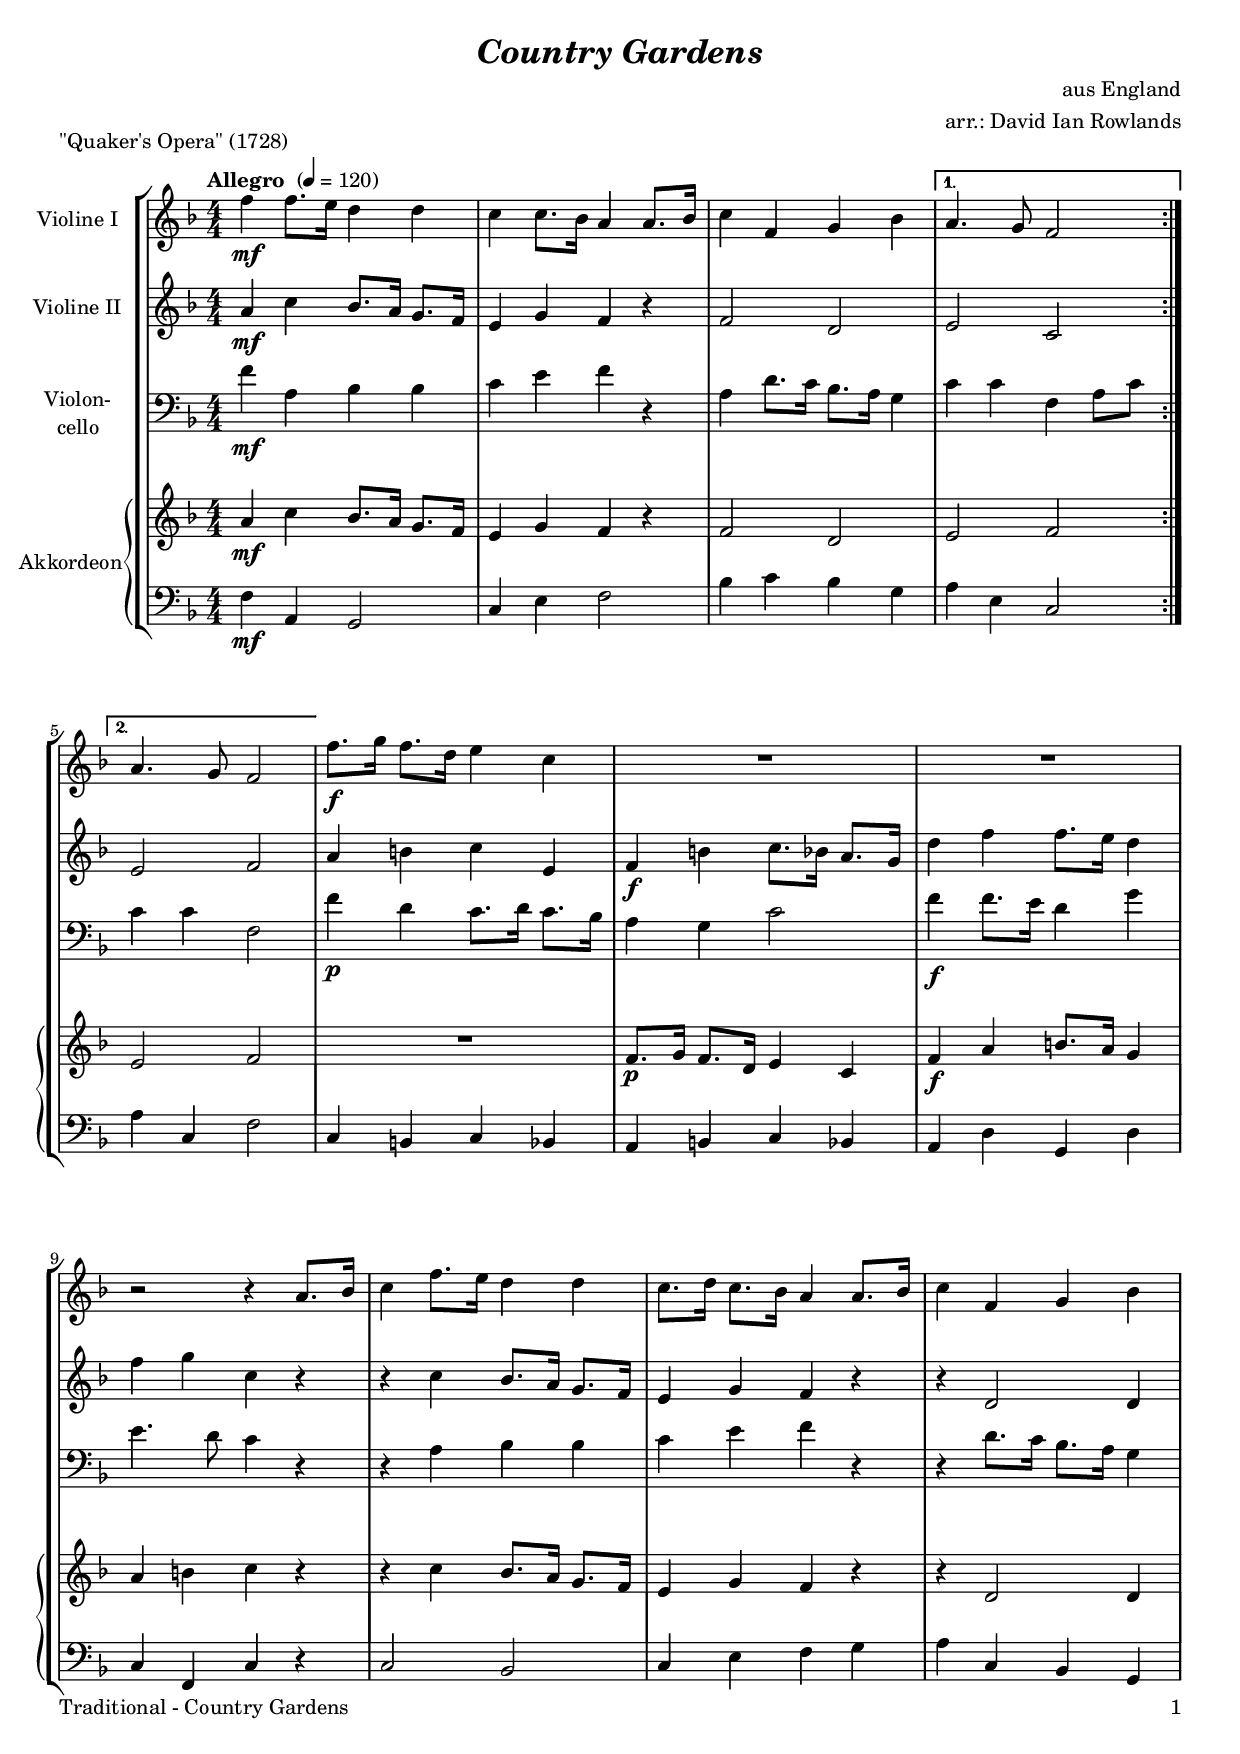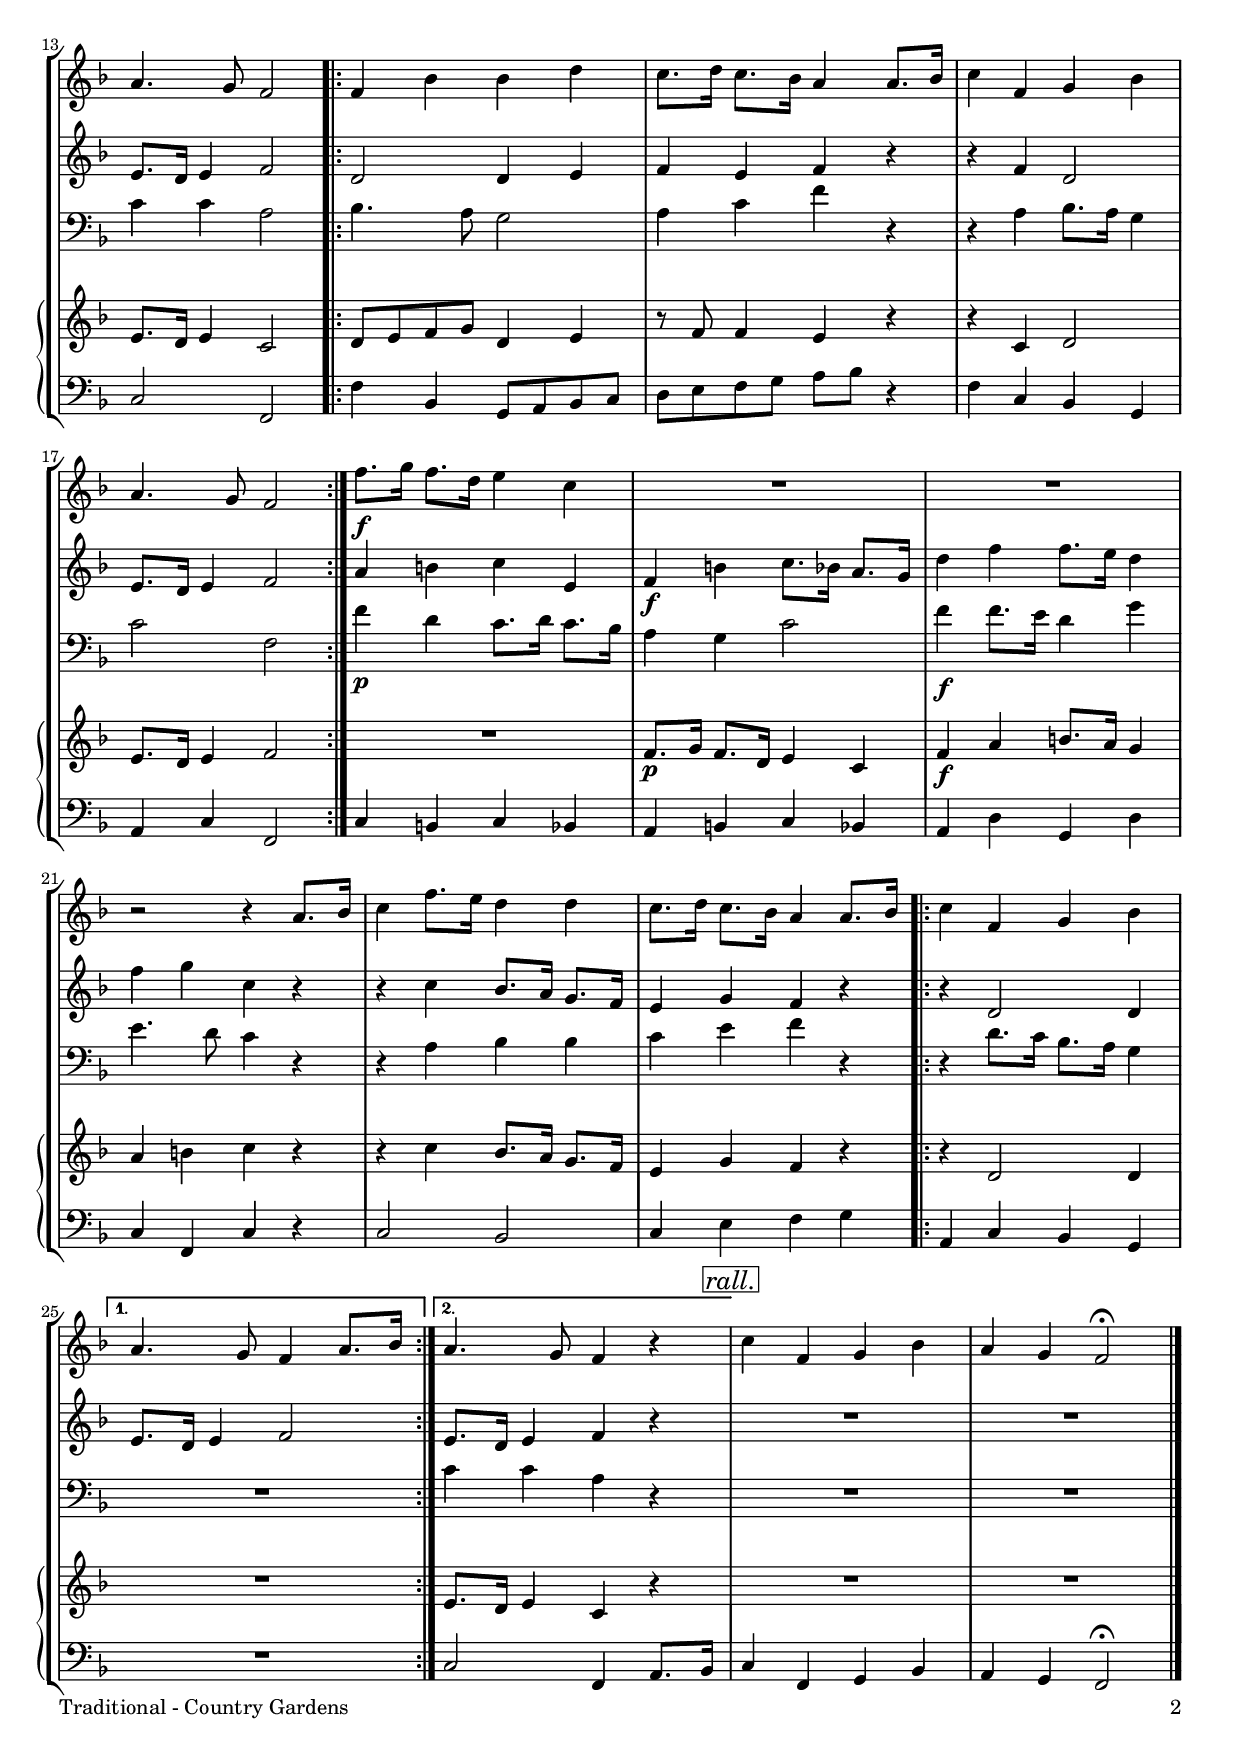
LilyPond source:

\version "2.24.4"
\include "deutsch.ly"

#(set-global-staff-size 18)

\header {
  title       = \markup \bold \italic "Country Gardens"
  composer    = "aus England"
  arranger    = "arr.: David Ian Rowlands"
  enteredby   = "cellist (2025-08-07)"
  piece       = "\"Quaker's Opera\" (1728)"
}

voiceconsts = {
  \key f \major
  \time 4/4
  \numericTimeSignature
  \compressEmptyMeasures
% Set default beaming for all staves
%  \set Timing.beamExceptions = #'()
%  \set Timing.baseMoment     = #(ly:make-moment 1 4)
%  \set Timing.beatStructure  = #'(1 1 1)
  \tempo "Allegro " 4=120
}

mipz = "pizzicato strings"
mivl = "violin"
miba = "cello"
% mikl = "bright acoustic"
% mikl = "church organ"
mikl = "concertina"

rall = \mark \markup \box \italic "rall."

va = \relative c'' {
  \voiceconsts

  \repeat volta 2 {
    f4\mf f8. e16 d4 d
    c c8. b16 a4 a8. b16
    c4 f, g b
  }
  \alternative {
    { a4. g8 f2 }
    { a4. g8 f2  }
  }

  f'8.\f g16 f8. d16 e4 c
  R1*2
  r2 r4 a8. b16

  c4 f8. e16 d4 d
  c8. d16 c8. b16 a4 a8. b16
  c4 f, g b
  a4. g8 f2

  \repeat volta 2 {
    f4 b b d
    c8. d16 c8. b16 a4 a8. b16
    c4 f, g b
    a4. g8 f2
  }
  
  f'8.\f g16 f8. d16 e4 c
  R1*2
  r2 r4 a8. b16

  c4 f8. e16 d4 d
  c8. d16 c8. b16 a4 a8. b16

  \repeat volta 2 {
    c4 f, g b
  }
  \alternative {
    { a4. g8 f4 a8. b16 }
    { a4. g8 f4 r }
  } \rall
  c' f, g b
  a g f2\fermata \bar "|."
}

vb = \relative c'' {
  \voiceconsts

  \repeat volta 2 {
    a4\mf c b8. a16 g8. f16
    e4 g f r
    f2 d
  }
  \alternative {
    { e c }
    { e f }
  }

  a4 h c e,
  f\f h c8. b16 a8. g16
  d'4 f f8. e16 d4
  f g c, r

  r c b8. a16 g8. f16
  e4 g f r
  r d2 d4
  e8. d16 e4 f2

  \repeat volta 2 {
    d d4 e
    f e f r
    r f d2
    e8. d16 e4 f2
  }
  
  a4 h c e,
  f\f h c8. b16 a8. g16
  d'4 f f8. e16 d4
  f g c, r

  r c b8. a16 g8. f16
  e4 g f r

  \repeat volta 2 {
    r d2 d4
  }
  \alternative {
    { e8. d16 e4 f2 }
    { e8. d16 e4 f r }
  } \rall
  R1*2 \bar "|."
}

vc = \relative c' {
  \voiceconsts
  \clef "bass"
  
  \repeat volta 2 {
    f4\mf a, b b
    c e f r
    a, d8. c16 b8. a16 g4
  }
  \alternative {
    { c c f, a8 c  }
    { c4 c f,2 }
  }

  f'4\p d c8. d16 c8. b16
  a4 g c2
  f4\f f8. e16 d4 g
  e4. d8 c4 r

  r a b b
  c e f r
  r d8. c16 b8. a16 g4
  c c a2

  \repeat volta 2 {

    b4. a8 g2
    a4 c f r
    r a, b8. a16 g4
    c2 f,
  }

  f'4\p d c8. d16 c8. b16
  a4 g c2
  f4\f f8. e16 d4 g
  e4. d8 c4 r

  r a b b
  c e f r

  \repeat volta 2 {
    r d8. c16 b8. a16 g4
  }
  \alternative {
    { R1 }
    { c4 c a r }
  } \rall
  R1*2 \bar "|."
}

vd = \relative c'' {
  \voiceconsts
  
  \repeat volta 2 {
    a4\mf c b8. a16 g8. f16
    e4 g f r
    f2 d
  }
  \alternative {
    { e f }
    { e f }
  }

  R1
  f8.\p g16 f8. d16 e4 c
  f\f a h8. a16 g4
  a h c r

  r c b8. a16 g8. f16
  e4 g f r
  r d2 d4
  e8. d16 e4 c2

  \repeat volta 2 {
    d8 e f g d4 e
    r8 f f4 e r
    r c d2
    e8. d16 e4 f2
  }
  
  R1
  f8.\p g16 f8. d16 e4 c
  f\f a h8. a16 g4
  a h c r

  r c b8. a16 g8. f16
  e4 g f r

  \repeat volta 2 {
    r d2 d4
  }
  \alternative {
    { R1 }
    { e8. d16 e4 c r }
  } \rall
  R1*2 \bar "|."
}

ve = \relative c {
  \voiceconsts
  \clef "bass"
  
  \repeat volta 2 {
    f4\mf a, g2
    c4 e f2
    b4 c b g
  }
  \alternative {
    { a e c2 }
    { a'4 c, f2 }
  }

  c4 h c b
  a h c b
  a d g, d'
  c f, c' r

  c2 b
  c4 e f g
  a c, b g
  c2 f,

  \repeat volta 2 {
    f'4 b, g8 a b c
    d e f g a b r4
    f c b g
    a c f,2
  }

  c'4 h c b
  a h c b
  a d g, d'
  c f, c' r

  c2 b
  c4 e f g

  \repeat volta 2 {
    a, c b g
  }
  \alternative {
    { R1 }
    { c2 f,4 a8. b16 }
  } \rall
  c4 f, g b
  a g f2\fermata \bar "|."
}


music = \new StaffGroup <<
  \new Staff {
    \set Staff.midiInstrument = \mivl
    \set Staff.instrumentName = \markup \center-column { "Violine I" }
    \transpose f f { \va }
  }

  \new Staff {
    \set Staff.midiInstrument = \mivl
    \set Staff.instrumentName = \markup \center-column { "Violine II" }
    \transpose f f { \vb }
  }

  \new Staff {
    \set Staff.midiInstrument = \miba
    \set Staff.instrumentName = \markup \center-column { "Violon-" "cello" }
    \transpose f f { \vc }
  }

  \new PianoStaff <<
    \set PianoStaff.midiInstrument = \mikl
    \set PianoStaff.instrumentName = \markup \center-column { "Akkordeon" }
    <<
      \new Staff {
	\transpose f f { \vd }
      }
      
      %    \new Dynamics \vdy
      
      \new Staff {
	\transpose f f { \ve }
      }
    >>  
  >>
>>

\book {
  \paper {
    print-page-number = ##t
    print-first-page-number = ##t
    ragged-last-bottom = ##f
    oddHeaderMarkup = \markup \null
    evenHeaderMarkup = \markup \null
    oddFooterMarkup = \markup {
      \fill-line {
        \if \should-print-page-number
        "Traditional - Country Gardens" \fromproperty #'page:page-number-string
      }
    }
    evenFooterMarkup = \oddFooterMarkup
  } \score {
    \music
    \layout {}
  }

  \score {
    \unfoldRepeats \music

    \midi {
      \context {
        \Score
      }
    }
  }
}
